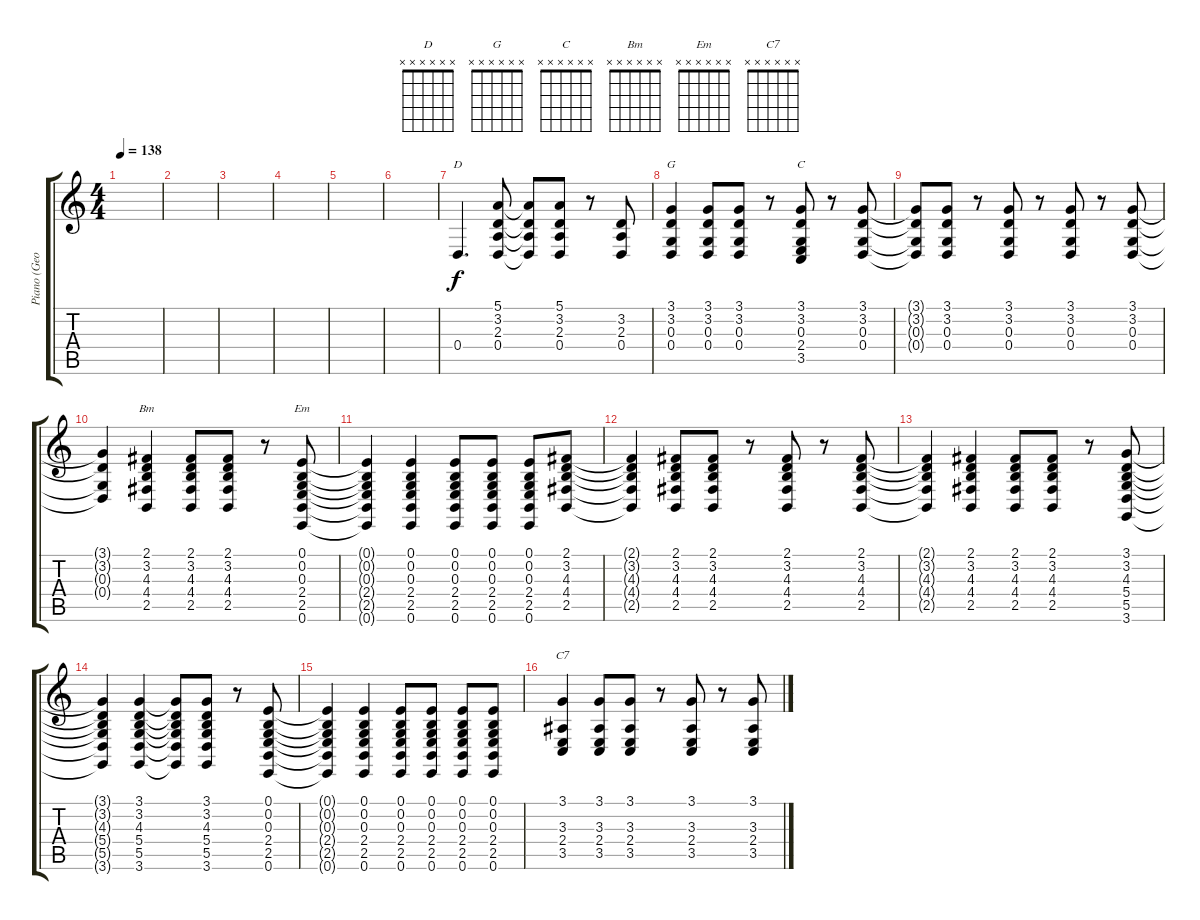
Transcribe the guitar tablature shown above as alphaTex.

\track ("Piano (George Martin)" "Piano (Geo") {instrument acousticgrandpiano}
\staff {score tabs}
\tuning (E4 B3 G3 D3 A2 E2) {hide}
\chord ("D" x x x x x x)
\chord ("G" x x x x x x)
\chord ("C" x x x x x x)
\chord ("Bm" x x x x x x)
\chord ("Em" x x x x x x)
\chord ("C7" x x x x x x)
\ts (4 4)
\tempo 138
\clef g2
\ks c
|
|
|
|
|
|
0.4.4{d ch "D"} (5.1 3.2 2.3 0.4).8 (5.1{t} 3.2{t} 2.3{t} 0.4{t}).8 (5.1 3.2 2.3 0.4).8 r.8 (3.2 2.3 0.4).8 |
(3.1 3.2 0.3 0.4).4{ch "G"} (3.1 3.2 0.3 0.4).8 (3.1 3.2 0.3 0.4).8 r.8 (3.1 3.2 0.3 2.4 3.5).8{ch "C"} r.8 (3.1 3.2 0.3 0.4).8 |
(3.1{t} 3.2{t} 0.3{t} 0.4{t}).8 (3.1 3.2 0.3 0.4).8 r.8 (3.1 3.2 0.3 0.4).8 r.8 (3.1 3.2 0.3 0.4).8 r.8 (3.1 3.2 0.3 0.4).8 |
(3.1{t} 3.2{t} 0.3{t} 0.4{t}).4 (2.1 3.2 4.3 4.4 2.5).4{ch "Bm"} (2.1 3.2 4.3 4.4 2.5).8 (2.1 3.2 4.3 4.4 2.5).8 r.8 (0.1 0.2 0.3 2.4 2.5 0.6).8{ch "Em"} |
(0.1{t} 0.2{t} 0.3{t} 2.4{t} 2.5{t} 0.6{t}).4 (0.1 0.2 0.3 2.4 2.5 0.6).4 (0.1 0.2 0.3 2.4 2.5 0.6).8 (0.1 0.2 0.3 2.4 2.5 0.6).8 (0.1 0.2 0.3 2.4 2.5 0.6).8 (2.1 3.2 4.3 4.4 2.5).8 |
(2.1{t} 3.2{t} 4.3{t} 4.4{t} 2.5{t}).4 (2.1 3.2 4.3 4.4 2.5).8 (2.1 3.2 4.3 4.4 2.5).8 r.8 (2.1 3.2 4.3 4.4 2.5).8 r.8 (2.1 3.2 4.3 4.4 2.5).8 |
(2.1{t} 3.2{t} 4.3{t} 4.4{t} 2.5{t}).4 (2.1 3.2 4.3 4.4 2.5).4 (2.1 3.2 4.3 4.4 2.5).8 (2.1 3.2 4.3 4.4 2.5).8 r.8 (3.1 3.2 4.3 5.4 5.5 3.6).8 |
(3.1{t} 3.2{t} 4.3{t} 5.4{t} 5.5{t} 3.6{t}).4 (3.1 3.2 4.3 5.4 5.5 3.6).4 (3.1{t} 3.2{t} 4.3{t} 5.4{t} 5.5{t} 3.6{t}).8 (3.1 3.2 4.3 5.4 5.5 3.6).8 r.8 (0.1 0.2 0.3 2.4 2.5 0.6).8 |
(0.1{t} 0.2{t} 0.3{t} 2.4{t} 2.5{t} 0.6{t}).4 (0.1 0.2 0.3 2.4 2.5 0.6).4 (0.1 0.2 0.3 2.4 2.5 0.6).8 (0.1 0.2 0.3 2.4 2.5 0.6).8 (0.1 0.2 0.3 2.4 2.5 0.6).8 (0.1 0.2 0.3 2.4 2.5 0.6).8 |
(3.1 3.3 2.4 3.5).4{ch "C7"} (3.1 3.3 2.4 3.5).8 (3.1 3.3 2.4 3.5).8 r.8 (3.1 3.3 2.4 3.5).8 r.8 (3.1 3.3 2.4 3.5).8
